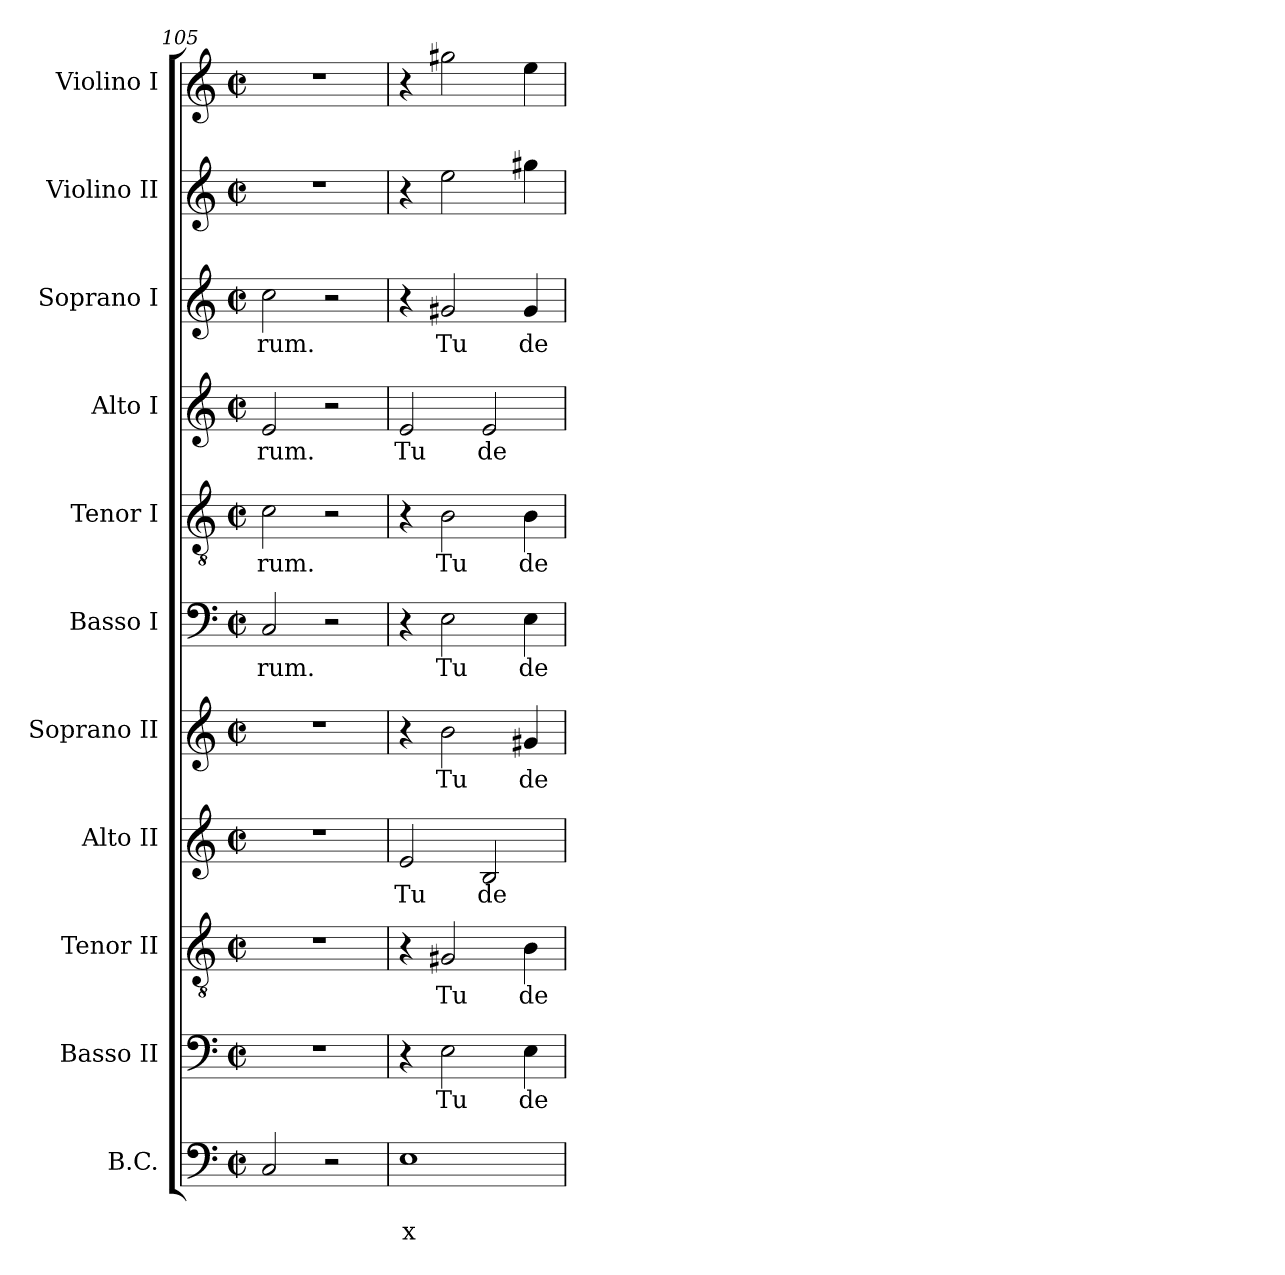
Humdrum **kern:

**kern	**text	**text	**kern	**text	**kern	**text	**kern	**text	**kern	**text	**kern	**text	**kern	**text	**kern	**text	**kern	**text	**kern	**kern
*part11	*part11	*part11	*part10	*part10	*part9	*part9	*part8	*part8	*part7	*part7	*part6	*part6	*part5	*part5	*part4	*part4	*part3	*part3	*part2	*part1
*staff11	*staff11	*staff11	*staff10	*staff10	*staff9	*staff9	*staff8	*staff8	*staff7	*staff7	*staff6	*staff6	*staff5	*staff5	*staff4	*staff4	*staff3	*staff3	*staff2	*staff1
*I"B.C.	*	*	*I"Basso II	*	*I"Tenor II	*	*I"Alto II	*	*I"Soprano II	*	*I"Basso I	*	*I"Tenor I	*	*I"Alto I	*	*I"Soprano I	*	*I"Violino II	*I"Violino I
*I'BC	*	*	*I'B 2	*	*I'T 2	*	*I'A 2	*	*I'S 2	*	*I'B 1	*	*I'T 1	*	*I'A 1	*	*I'S 1	*	*I'Vln. II	*I'Vln. I
*clefF4	*	*	*clefF4	*	*clefGv2	*	*clefG2	*	*clefG2	*	*clefF4	*	*clefGv2	*	*clefG2	*	*clefG2	*	*clefG2	*clefG2
*k[]	*	*	*k[]	*	*k[]	*	*k[]	*	*k[]	*	*k[]	*	*k[]	*	*k[]	*	*k[]	*	*k[]	*k[]
*C:	*	*	*C:	*	*C:	*	*C:	*	*C:	*	*C:	*	*C:	*	*C:	*	*C:	*	*C:	*C:
*M2/2	*	*	*M2/2	*	*M2/2	*	*M2/2	*	*M2/2	*	*M2/2	*	*M2/2	*	*M2/2	*	*M2/2	*	*M2/2	*M2/2
*met(c|)	*	*	*met(c|)	*	*met(c|)	*	*met(c|)	*	*met(c|)	*	*met(c|)	*	*met(c|)	*	*met(c|)	*	*met(c|)	*	*met(c|)	*met(c|)
=105	=105	=105	=105	=105	=105	=105	=105	=105	=105	=105	=105	=105	=105	=105	=105	=105	=105	=105	=105	=105
!	!	!	!	!	!	!	!	!	!	!	!	!LO:LY:b	!	!	!	!	!	!	!	!
!	!	!	!	!	!	!	!	!	!	!	!	!	!	!LO:LY:b	!	!	!	!	!	!
!	!	!	!	!	!	!	!	!	!	!	!	!	!	!	!	!LO:LY:b	!	!	!	!
!	!	!	!	!	!	!	!	!	!	!	!	!	!	!	!	!	!	!LO:LY:b	!	!
2C/	.	.	1r	.	1r	.	1r	.	1r	.	2C/	-rum.	2c\	-rum.	2e/	-rum.	2cc\	-rum.	1r	1r
2r	.	.	.	.	.	.	.	.	.	.	2r	.	2r	.	2r	.	2r	.	.	.
=106	=106	=106	=106	=106	=106	=106	=106	=106	=106	=106	=106	=106	=106	=106	=106	=106	=106	=106	=106	=106
!	!	!LO:LY:b	!	!	!	!	!	!	!	!	!	!	!	!	!	!	!	!	!	!
!	!	!	!	!	!	!	!	!LO:LY:b	!	!	!	!	!	!	!	!	!	!	!	!
!	!	!	!	!	!	!	!	!	!	!	!	!	!	!	!	!LO:LY:b	!	!	!	!
1E	.	x	4r	.	4r	.	2e/	Tu	4r	.	4r	.	4r	.	2e/	Tu	4r	.	4r	4r
!	!	!	!	!LO:LY:b	!	!	!	!	!	!	!	!	!	!	!	!	!	!	!	!
!	!	!	!	!	!	!LO:LY:b	!	!	!	!	!	!	!	!	!	!	!	!	!	!
!	!	!	!	!	!	!	!	!	!	!LO:LY:b	!	!	!	!	!	!	!	!	!	!
!	!	!	!	!	!	!	!	!	!	!	!	!LO:LY:b	!	!	!	!	!	!	!	!
!	!	!	!	!	!	!	!	!	!	!	!	!	!	!LO:LY:b	!	!	!	!	!	!
!	!	!	!	!	!	!	!	!	!	!	!	!	!	!	!	!	!	!LO:LY:b	!	!
.	.	.	2E\	Tu	2G#X/	Tu	.	.	2b\	Tu	2E\	Tu	2B\	Tu	.	.	2g#X/	Tu	2ee\	2gg#X\
!	!	!	!	!	!	!	!	!LO:LY:b	!	!	!	!	!	!	!	!	!	!	!	!
!	!	!	!	!	!	!	!	!	!	!	!	!	!	!	!	!LO:LY:b	!	!	!	!
.	.	.	.	.	.	.	2B/	de-	.	.	.	.	.	.	2e/	de-	.	.	.	.
!	!	!	!	!LO:LY:b	!	!	!	!	!	!	!	!	!	!	!	!	!	!	!	!
!	!	!	!	!	!	!LO:LY:b	!	!	!	!	!	!	!	!	!	!	!	!	!	!
!	!	!	!	!	!	!	!	!	!	!LO:LY:b	!	!	!	!	!	!	!	!	!	!
!	!	!	!	!	!	!	!	!	!	!	!	!LO:LY:b	!	!	!	!	!	!	!	!
!	!	!	!	!	!	!	!	!	!	!	!	!	!	!LO:LY:b	!	!	!	!	!	!
!	!	!	!	!	!	!	!	!	!	!	!	!	!	!	!	!	!	!LO:LY:b	!	!
.	.	.	4E\	de-	4B\	de-	.	.	4g#X/	de-	4E\	de-	4B\	de-	.	.	4g#/	de-	4gg#X\	4ee\
=	=	=	=	=	=	=	=	=	=	=	=	=	=	=	=	=	=	=	=	=
*-	*-	*-	*-	*-	*-	*-	*-	*-	*-	*-	*-	*-	*-	*-	*-	*-	*-	*-	*-	*-
